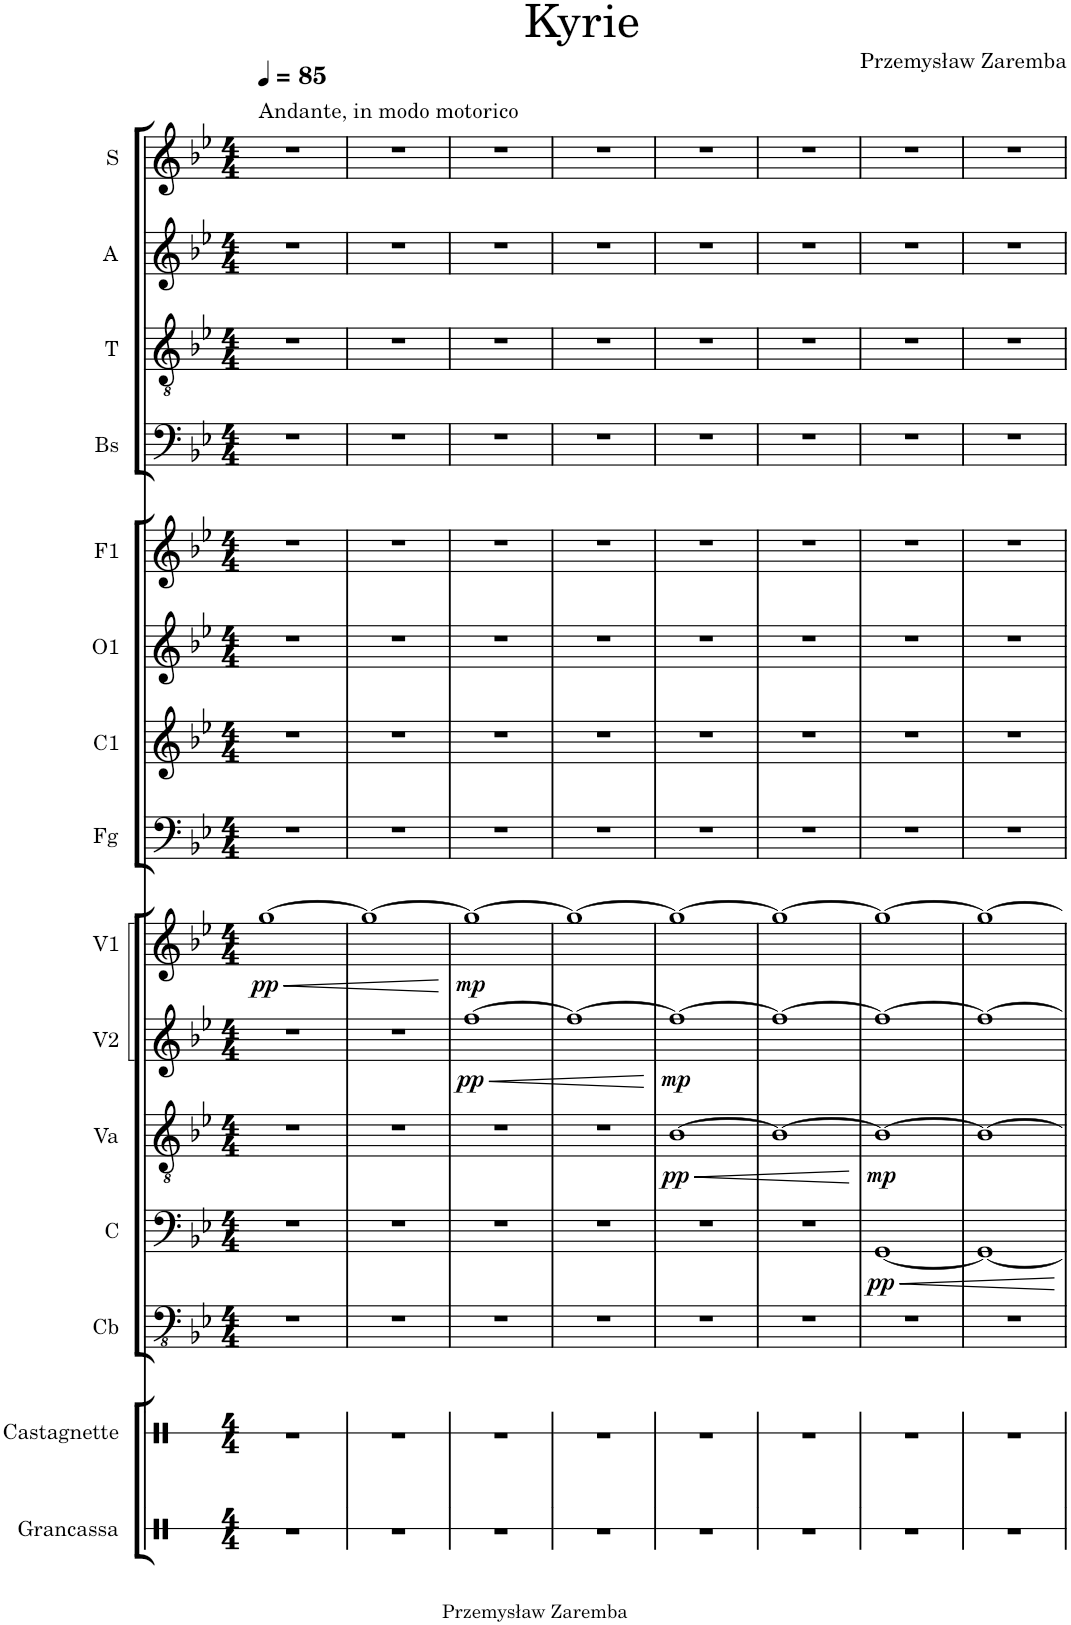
**kern	**kern	**kern	**kern	**dynam	**kern	**dynam	**kern	**dynam	**kern	**dynam	**kern	**kern	**kern	**kern	**kern	**kern	**kern	**kern
*part15	*part14	*part13	*part12	*part12	*part11	*part11	*part10	*part10	*part9	*part9	*part8	*part7	*part6	*part5	*part4	*part3	*part2	*part1
*staff15	*staff14	*staff13	*staff12	*staff12	*staff11	*staff11	*staff10	*staff10	*staff9	*staff9	*staff8	*staff7	*staff6	*staff5	*staff4	*staff3	*staff2	*staff1
*I"Grancassa	*I"Castagnette	*I"Cb	*I"C	*	*I"Va	*	*I"V2	*	*I"V1	*	*I"Fg	*I"C1	*I"O1	*I"F1	*I"Bs	*I"T	*I"A	*I"S
*I'Gr.	*I'Cast.	*I'Cb	*I'C	*	*I'Va	*	*I'V2	*	*I'V1	*	*I'Fg	*I'C1	*I'O1	*I'F1	*I'Bs	*I'T	*I'A	*I'S
*stria1	*stria1	*	*	*	*	*	*	*	*	*	*	*	*	*	*	*	*	*
*clefX	*clefX	*clefFv4	*clefF4	*	*clefGv2	*	*clefG2	*	*clefG2	*	*clefF4	*clefG2	*clefG2	*clefG2	*clefF4	*clefGv2	*clefG2	*clefG2
*	*	*	*	*	*	*	*	*	*	*	*	*Trd1c2	*	*	*	*	*	*
*k[]	*k[]	*k[b-e-]	*k[b-e-]	*	*k[b-e-]	*	*k[b-e-]	*	*k[b-e-]	*	*k[b-e-]	*k[b-e-]	*k[b-e-]	*k[b-e-]	*k[b-e-]	*k[b-e-]	*k[b-e-]	*k[b-e-]
*M4/4	*M4/4	*M4/4	*M4/4	*	*M4/4	*	*M4/4	*	*M4/4	*	*M4/4	*M4/4	*M4/4	*M4/4	*M4/4	*M4/4	*M4/4	*M4/4
*MM85	*MM85	*MM85	*MM85	*	*MM85	*	*MM85	*	*MM85	*	*MM85	*MM85	*MM85	*MM85	*MM85	*MM85	*MM85	*MM85
=1	=1	=1	=1	=1	=1	=1	=1	=1	=1	=1	=1	=1	=1	=1	=1	=1	=1	=1
!	!	!	!	!	!	!	!	!	!	!	!	!	!	!	!	!	!	!LO:TX:a:t=Andante, in modo motorico
!	!	!	!	!	!	!	!	!	!	!LO:HP:b	!	!	!	!	!	!	!	!
!	!	!	!	!	!	!	!	!	!	!LO:DY:n=1:b	!	!	!	!	!	!	!	!
1r	1r	1r	1r	.	1r	.	1r	.	[1gg	< pp	1r	1r	1r	1r	1r	1r	1r	1r
=2	=2	=2	=2	=2	=2	=2	=2	=2	=2	=2	=2	=2	=2	=2	=2	=2	=2	=2
1r	1r	1r	1r	.	1r	.	1r	.	1gg_	.	1r	1r	1r	1r	1r	1r	1r	1r
.	.	.	.	.	.	.	.	.	.	[	.	.	.	.	.	.	.	.
=3	=3	=3	=3	=3	=3	=3	=3	=3	=3	=3	=3	=3	=3	=3	=3	=3	=3	=3
!	!	!	!	!	!	!	!	!LO:HP:b	!	!	!	!	!	!	!	!	!	!
!	!	!	!	!	!	!	!	!LO:DY:n=1:b	!	!LO:DY:b	!	!	!	!	!	!	!	!
1r	1r	1r	1r	.	1r	.	[1ff	< pp	1gg_	mp	1r	1r	1r	1r	1r	1r	1r	1r
=4	=4	=4	=4	=4	=4	=4	=4	=4	=4	=4	=4	=4	=4	=4	=4	=4	=4	=4
1r	1r	1r	1r	.	1r	.	1ff_	.	1gg_	.	1r	1r	1r	1r	1r	1r	1r	1r
.	.	.	.	.	.	.	.	[	.	.	.	.	.	.	.	.	.	.
=5	=5	=5	=5	=5	=5	=5	=5	=5	=5	=5	=5	=5	=5	=5	=5	=5	=5	=5
!	!	!	!	!	!	!LO:HP:b	!	!	!	!	!	!	!	!	!	!	!	!
!	!	!	!	!	!	!LO:DY:n=1:b	!	!LO:DY:b	!	!	!	!	!	!	!	!	!	!
1r	1r	1r	1r	.	[1B-	< pp	1ff_	mp	1gg_	.	1r	1r	1r	1r	1r	1r	1r	1r
=6	=6	=6	=6	=6	=6	=6	=6	=6	=6	=6	=6	=6	=6	=6	=6	=6	=6	=6
1r	1r	1r	1r	.	1B-_	.	1ff_	.	1gg_	.	1r	1r	1r	1r	1r	1r	1r	1r
.	.	.	.	.	.	[	.	.	.	.	.	.	.	.	.	.	.	.
=7	=7	=7	=7	=7	=7	=7	=7	=7	=7	=7	=7	=7	=7	=7	=7	=7	=7	=7
!	!	!	!	!LO:HP:b	!	!	!	!	!	!	!	!	!	!	!	!	!	!
!	!	!	!	!LO:DY:n=1:b	!	!LO:DY:b	!	!	!	!	!	!	!	!	!	!	!	!
1r	1r	1r	[1GG	< pp	1B-_	mp	1ff_	.	1gg_	.	1r	1r	1r	1r	1r	1r	1r	1r
=8	=8	=8	=8	=8	=8	=8	=8	=8	=8	=8	=8	=8	=8	=8	=8	=8	=8	=8
1r	1r	1r	1GG_	.	1B-_	.	1ff_	.	1gg_	.	1r	1r	1r	1r	1r	1r	1r	1r
.	.	.	.	[	.	.	.	.	.	.	.	.	.	.	.	.	.	.
=	=	=	=	=	=	=	=	=	=	=	=	=	=	=	=	=	=	=
*-	*-	*-	*-	*-	*-	*-	*-	*-	*-	*-	*-	*-	*-	*-	*-	*-	*-	*-
